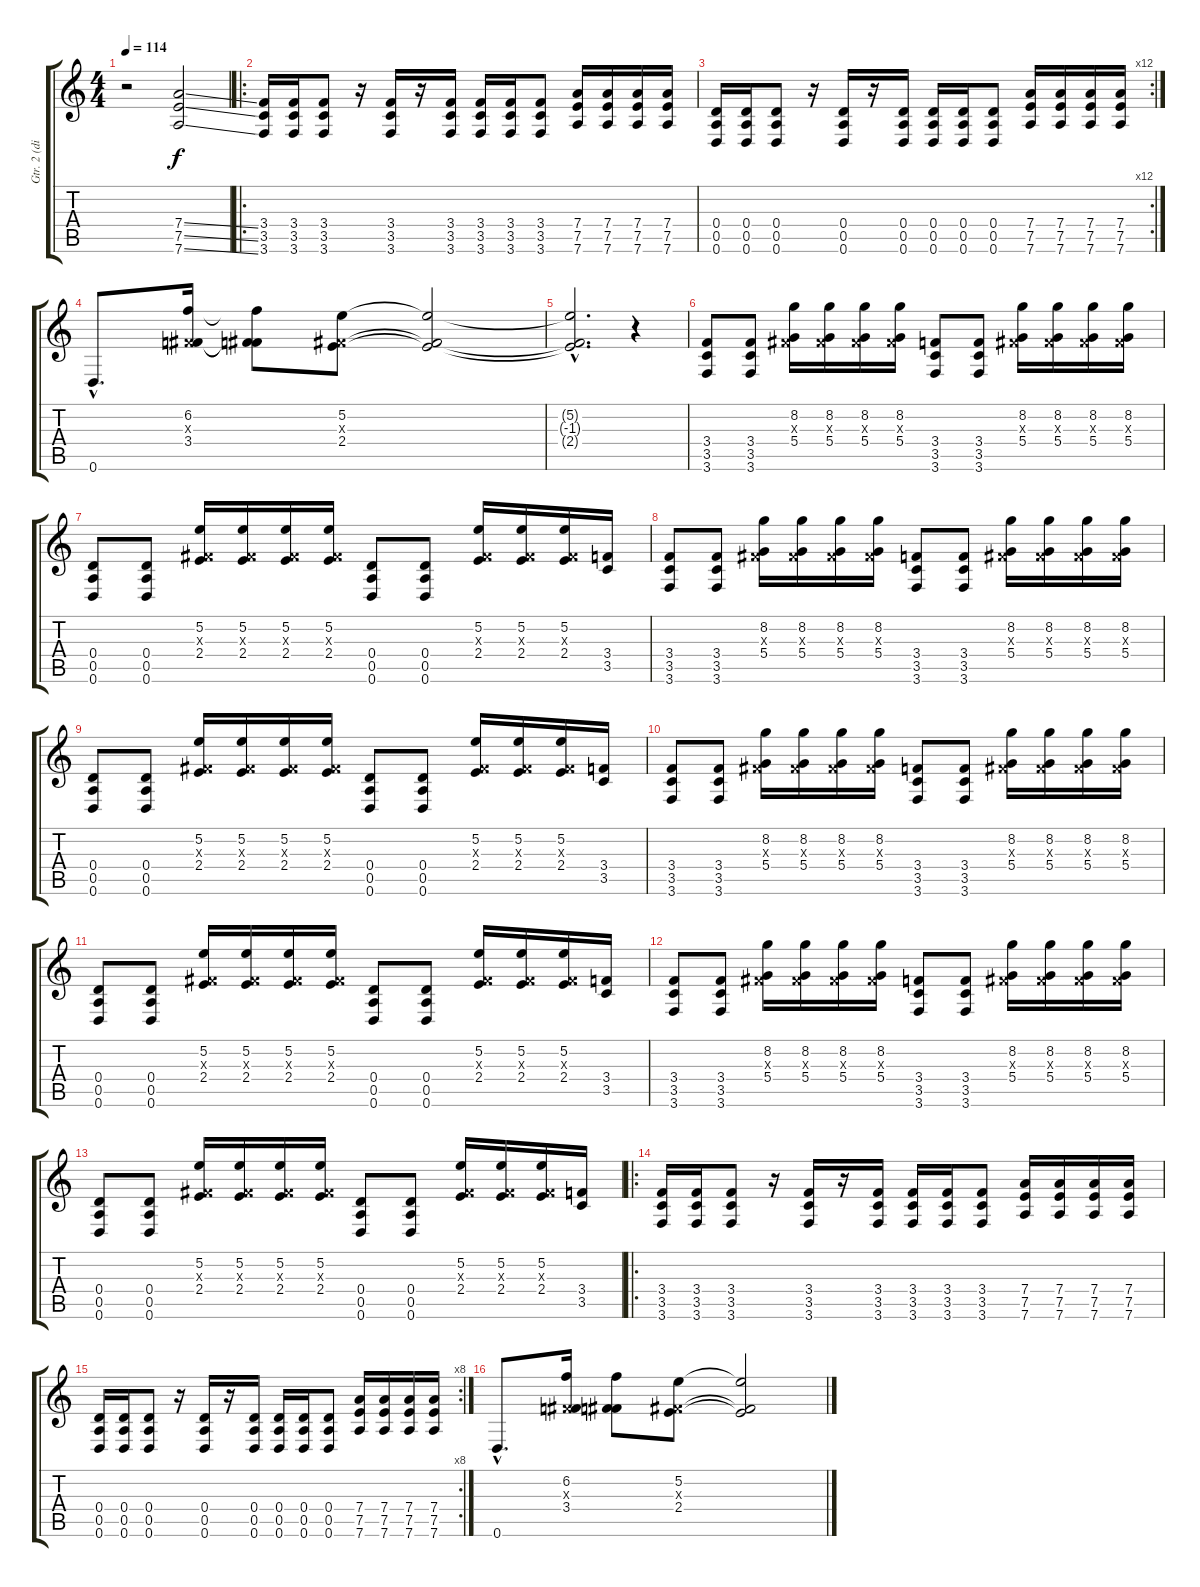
\track ("Gtr. 2 (dist.)" "Gtr. 2 (di") {instrument distortionguitar}
\staff {score tabs}
\tuning (E4 B3 G3 D3 A2 D2) {hide}
\ts (4 4)
\tempo 114
\clef g2
\ks c
r.2{dy f} (7.4{ss} 7.5{ss} 7.6{ss}).2 |
\ro
(3.4 3.5 3.6).16 (3.4 3.5 3.6).16 (3.4 3.5 3.6).8 r.16 (3.4 3.5 3.6).16 r.16 (3.4 3.5 3.6).16 (3.4 3.5 3.6).16 (3.4 3.5 3.6).16 (3.4 3.5 3.6).8 (7.4 7.5 7.6).16 (7.4 7.5 7.6).16 (7.4 7.5 7.6).16 (7.4 7.5 7.6).16 |
\rc 12
(0.4 0.5 0.6).16 (0.4 0.5 0.6).16 (0.4 0.5 0.6).8 r.16 (0.4 0.5 0.6).16 r.16 (0.4 0.5 0.6).16 (0.4 0.5 0.6).16 (0.4 0.5 0.6).16 (0.4 0.5 0.6).8 (7.4 7.5 7.6).16 (7.4 7.5 7.6).16 (7.4 7.5 7.6).16 (7.4 7.5 7.6).16 |
0.6{hac}.8{d} (6.2 -1.3{x} 3.4).16 (6.2{t} -1.3{t} 3.4{t}).8 (5.2 -1.3{x} 2.4).8 (5.2{t} -1.3{t} 2.4{t}).2 |
(5.2{hac t} -1.3{hac t} 2.4{hac t}).2{d} r.4 |
(3.4 3.5 3.6).8 (3.4 3.5 3.6).8 (8.2 -1.3{x} 5.4).16 (8.2 -1.3{x} 5.4).16 (8.2 -1.3{x} 5.4).16 (8.2 -1.3{x} 5.4).16 (3.4 3.5 3.6).8 (3.4 3.5 3.6).8 (8.2 -1.3{x} 5.4).16 (8.2 -1.3{x} 5.4).16 (8.2 -1.3{x} 5.4).16 (8.2 -1.3{x} 5.4).16 |
(0.4 0.5 0.6).8 (0.4 0.5 0.6).8 (5.2 -1.3{x} 2.4).16 (5.2 -1.3{x} 2.4).16 (5.2 -1.3{x} 2.4).16 (5.2 -1.3{x} 2.4).16 (0.4 0.5 0.6).8 (0.4 0.5 0.6).8 (5.2 -1.3{x} 2.4).16 (5.2 -1.3{x} 2.4).16 (5.2 -1.3{x} 2.4).16 (3.4 3.5).16 |
(3.4 3.5 3.6).8 (3.4 3.5 3.6).8 (8.2 -1.3{x} 5.4).16 (8.2 -1.3{x} 5.4).16 (8.2 -1.3{x} 5.4).16 (8.2 -1.3{x} 5.4).16 (3.4 3.5 3.6).8 (3.4 3.5 3.6).8 (8.2 -1.3{x} 5.4).16 (8.2 -1.3{x} 5.4).16 (8.2 -1.3{x} 5.4).16 (8.2 -1.3{x} 5.4).16 |
(0.4 0.5 0.6).8 (0.4 0.5 0.6).8 (5.2 -1.3{x} 2.4).16 (5.2 -1.3{x} 2.4).16 (5.2 -1.3{x} 2.4).16 (5.2 -1.3{x} 2.4).16 (0.4 0.5 0.6).8 (0.4 0.5 0.6).8 (5.2 -1.3{x} 2.4).16 (5.2 -1.3{x} 2.4).16 (5.2 -1.3{x} 2.4).16 (3.4 3.5).16 |
(3.4 3.5 3.6).8 (3.4 3.5 3.6).8 (8.2 -1.3{x} 5.4).16 (8.2 -1.3{x} 5.4).16 (8.2 -1.3{x} 5.4).16 (8.2 -1.3{x} 5.4).16 (3.4 3.5 3.6).8 (3.4 3.5 3.6).8 (8.2 -1.3{x} 5.4).16 (8.2 -1.3{x} 5.4).16 (8.2 -1.3{x} 5.4).16 (8.2 -1.3{x} 5.4).16 |
(0.4 0.5 0.6).8 (0.4 0.5 0.6).8 (5.2 -1.3{x} 2.4).16 (5.2 -1.3{x} 2.4).16 (5.2 -1.3{x} 2.4).16 (5.2 -1.3{x} 2.4).16 (0.4 0.5 0.6).8 (0.4 0.5 0.6).8 (5.2 -1.3{x} 2.4).16 (5.2 -1.3{x} 2.4).16 (5.2 -1.3{x} 2.4).16 (3.4 3.5).16 |
(3.4 3.5 3.6).8 (3.4 3.5 3.6).8 (8.2 -1.3{x} 5.4).16 (8.2 -1.3{x} 5.4).16 (8.2 -1.3{x} 5.4).16 (8.2 -1.3{x} 5.4).16 (3.4 3.5 3.6).8 (3.4 3.5 3.6).8 (8.2 -1.3{x} 5.4).16 (8.2 -1.3{x} 5.4).16 (8.2 -1.3{x} 5.4).16 (8.2 -1.3{x} 5.4).16 |
(0.4 0.5 0.6).8 (0.4 0.5 0.6).8 (5.2 -1.3{x} 2.4).16 (5.2 -1.3{x} 2.4).16 (5.2 -1.3{x} 2.4).16 (5.2 -1.3{x} 2.4).16 (0.4 0.5 0.6).8 (0.4 0.5 0.6).8 (5.2 -1.3{x} 2.4).16 (5.2 -1.3{x} 2.4).16 (5.2 -1.3{x} 2.4).16 (3.4 3.5).16 |
\ro
(3.4 3.5 3.6).16 (3.4 3.5 3.6).16 (3.4 3.5 3.6).8 r.16 (3.4 3.5 3.6).16 r.16 (3.4 3.5 3.6).16 (3.4 3.5 3.6).16 (3.4 3.5 3.6).16 (3.4 3.5 3.6).8 (7.4 7.5 7.6).16 (7.4 7.5 7.6).16 (7.4 7.5 7.6).16 (7.4 7.5 7.6).16 |
\rc 8
(0.4 0.5 0.6).16 (0.4 0.5 0.6).16 (0.4 0.5 0.6).8 r.16 (0.4 0.5 0.6).16 r.16 (0.4 0.5 0.6).16 (0.4 0.5 0.6).16 (0.4 0.5 0.6).16 (0.4 0.5 0.6).8 (7.4 7.5 7.6).16 (7.4 7.5 7.6).16 (7.4 7.5 7.6).16 (7.4 7.5 7.6).16 |
0.6{hac}.8{d} (6.2 -1.3{x} 3.4).16 (6.2{t} -1.3{t} 3.4{t}).8 (5.2 -1.3{x} 2.4).8 (5.2{t} -1.3{t} 2.4{t}).2
